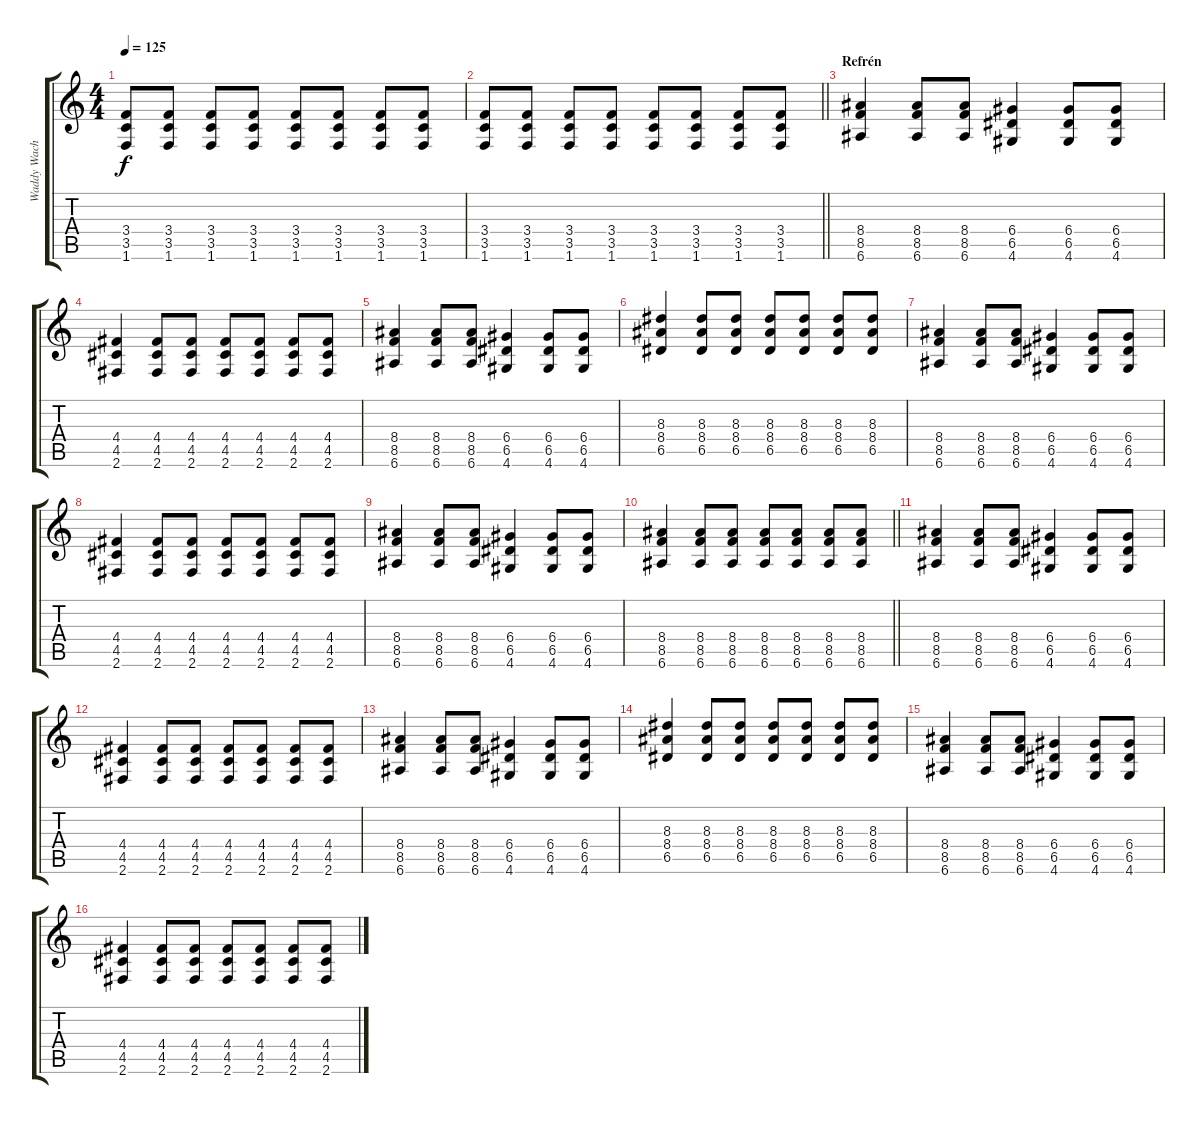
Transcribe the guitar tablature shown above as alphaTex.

\track ("Waddy Wachtel - Lead Guitar" "Waddy Wach") {instrument electricguitarclean}
\staff {score tabs}
\tuning (E4 B3 G3 D3 A2 E2) {hide}
\ts (4 4)
\tempo 125
\clef g2
\ks c
(3.4 3.5 1.6).8{dy f volume 9} (3.4 3.5 1.6).8 (3.4 3.5 1.6).8 (3.4 3.5 1.6).8 (3.4 3.5 1.6).8 (3.4 3.5 1.6).8 (3.4 3.5 1.6).8 (3.4 3.5 1.6).8 |
\barLineRight lightlight
(3.4 3.5 1.6).8 (3.4 3.5 1.6).8 (3.4 3.5 1.6).8 (3.4 3.5 1.6).8 (3.4 3.5 1.6).8 (3.4 3.5 1.6).8 (3.4 3.5 1.6).8 (3.4 3.5 1.6).8 |
\section ("" "Refrén")
(8.4 8.5 6.6).4 (8.4 8.5 6.6).8 (8.4 8.5 6.6).8 (6.4 6.5 4.6).4 (6.4 6.5 4.6).8 (6.4 6.5 4.6).8 |
(4.4 4.5 2.6).4 (4.4 4.5 2.6).8 (4.4 4.5 2.6).8 (4.4 4.5 2.6).8 (4.4 4.5 2.6).8 (4.4 4.5 2.6).8 (4.4 4.5 2.6).8 |
(8.4 8.5 6.6).4 (8.4 8.5 6.6).8 (8.4 8.5 6.6).8 (6.4 6.5 4.6).4 (6.4 6.5 4.6).8 (6.4 6.5 4.6).8 |
(8.3 8.4 6.5).4 (8.3 8.4 6.5).8 (8.3 8.4 6.5).8 (8.3 8.4 6.5).8 (8.3 8.4 6.5).8 (8.3 8.4 6.5).8 (8.3 8.4 6.5).8 |
(8.4 8.5 6.6).4 (8.4 8.5 6.6).8 (8.4 8.5 6.6).8 (6.4 6.5 4.6).4 (6.4 6.5 4.6).8 (6.4 6.5 4.6).8 |
(4.4 4.5 2.6).4 (4.4 4.5 2.6).8 (4.4 4.5 2.6).8 (4.4 4.5 2.6).8 (4.4 4.5 2.6).8 (4.4 4.5 2.6).8 (4.4 4.5 2.6).8 |
(8.4 8.5 6.6).4 (8.4 8.5 6.6).8 (8.4 8.5 6.6).8 (6.4 6.5 4.6).4 (6.4 6.5 4.6).8 (6.4 6.5 4.6).8 |
\barLineRight lightlight
(8.4 8.5 6.6).4 (8.4 8.5 6.6).8 (8.4 8.5 6.6).8 (8.4 8.5 6.6).8 (8.4 8.5 6.6).8 (8.4 8.5 6.6).8 (8.4 8.5 6.6).8 |
(8.4 8.5 6.6).4 (8.4 8.5 6.6).8 (8.4 8.5 6.6).8 (6.4 6.5 4.6).4 (6.4 6.5 4.6).8 (6.4 6.5 4.6).8 |
(4.4 4.5 2.6).4 (4.4 4.5 2.6).8 (4.4 4.5 2.6).8 (4.4 4.5 2.6).8 (4.4 4.5 2.6).8 (4.4 4.5 2.6).8 (4.4 4.5 2.6).8 |
(8.4 8.5 6.6).4 (8.4 8.5 6.6).8 (8.4 8.5 6.6).8 (6.4 6.5 4.6).4 (6.4 6.5 4.6).8 (6.4 6.5 4.6).8 |
(8.3 8.4 6.5).4 (8.3 8.4 6.5).8 (8.3 8.4 6.5).8 (8.3 8.4 6.5).8 (8.3 8.4 6.5).8 (8.3 8.4 6.5).8 (8.3 8.4 6.5).8 |
(8.4 8.5 6.6).4 (8.4 8.5 6.6).8 (8.4 8.5 6.6).8 (6.4 6.5 4.6).4 (6.4 6.5 4.6).8 (6.4 6.5 4.6).8 |
(4.4 4.5 2.6).4 (4.4 4.5 2.6).8 (4.4 4.5 2.6).8 (4.4 4.5 2.6).8 (4.4 4.5 2.6).8 (4.4 4.5 2.6).8 (4.4 4.5 2.6).8
